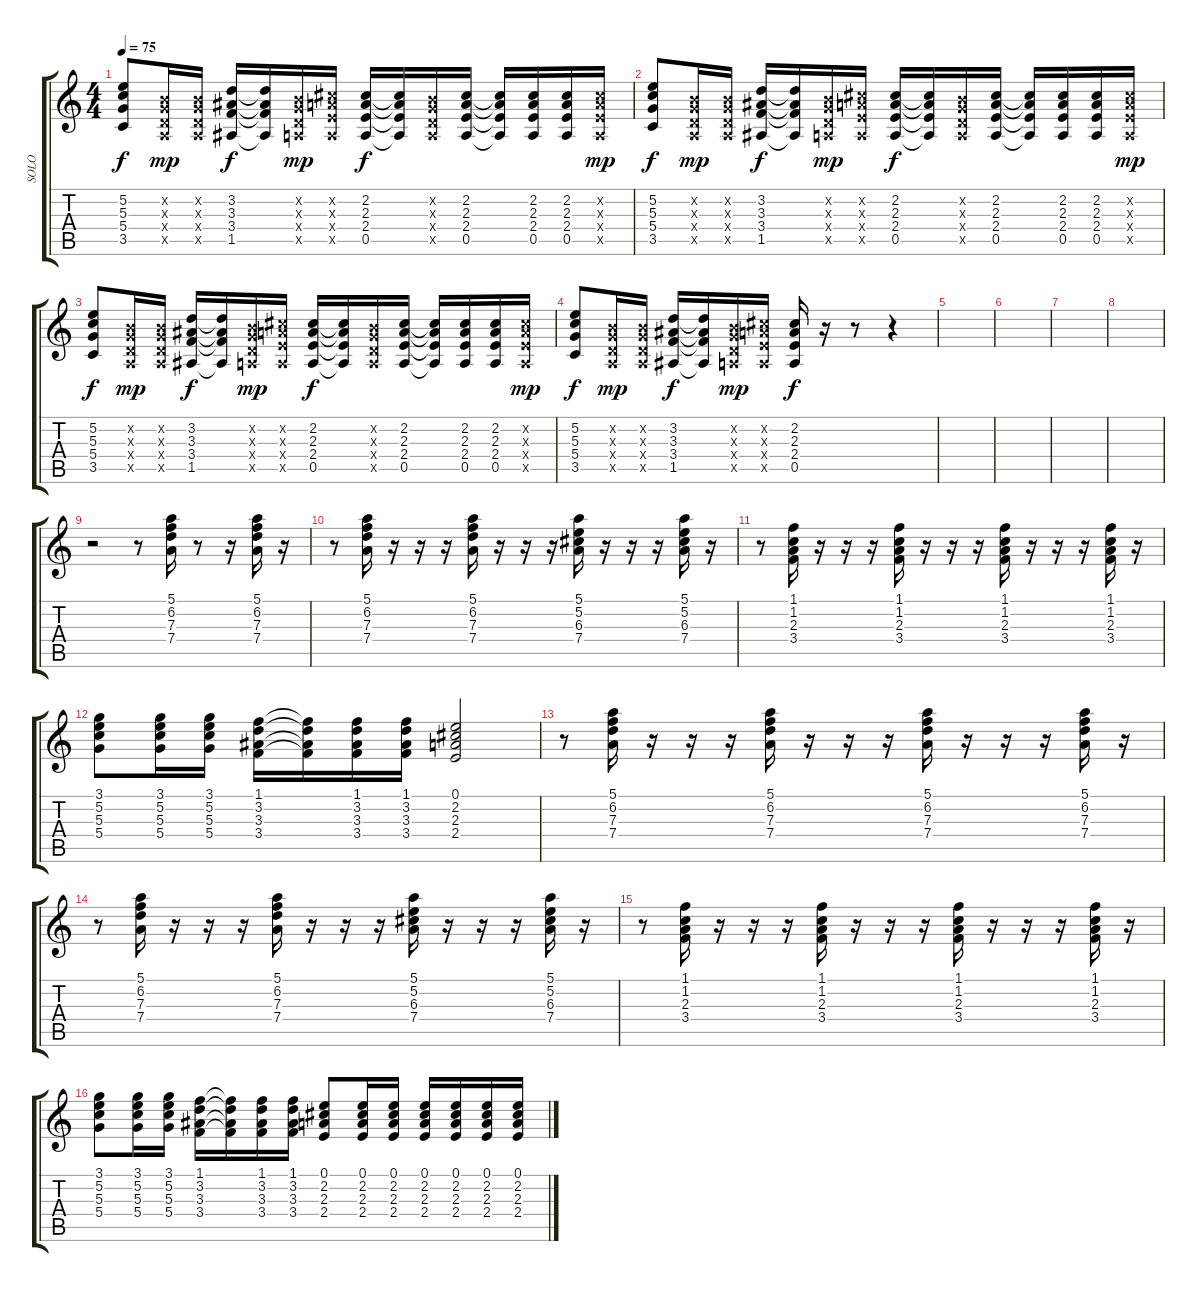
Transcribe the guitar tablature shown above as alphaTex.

\track ("SOLO" "SOLO") {instrument acousticguitarsteel}
\staff {score tabs}
\tuning (E4 B3 G3 D3 A2 E2) {hide}
\ts (4 4)
\tempo 75
\clef g2
\ks c
(5.2 5.3 5.4 3.5).8{dy f instrument acousticguitarsteel} (0.2{x} 0.3{x} 0.4{x} 0.5{x}).16{dy mp} (0.2{x} 0.3{x} 0.4{x} 0.5{x}).16 (3.2 3.3 3.4 1.5).16{dy f} (3.2{t} 3.3{t} 3.4{t} 1.5{t}).16 (0.2{x} 0.3{x} 0.4{x} 0.5{x}).16{dy mp} (2.2{x} 2.3{x} 2.4{x} 0.5{x}).16 (2.2 2.3 2.4 0.5).16{dy f} (2.2{t} 2.3{t} 2.4{t} 0.5{t}).16 (0.2{x} 0.3{x} 0.4{x} 0.5{x}).16 (2.2 2.3 2.4 0.5).16 (2.2{t} 2.3{t} 2.4{t} 0.5{t}).16 (2.2 2.3 2.4 0.5).16 (2.2 2.3 2.4 0.5).16 (2.2{x} 2.3{x} 2.4{x} 0.5{x}).16{dy mp} |
(5.2 5.3 5.4 3.5).8{dy f} (0.2{x} 0.3{x} 0.4{x} 0.5{x}).16{dy mp} (0.2{x} 0.3{x} 0.4{x} 0.5{x}).16 (3.2 3.3 3.4 1.5).16{dy f} (3.2{t} 3.3{t} 3.4{t} 1.5{t}).16 (0.2{x} 0.3{x} 0.4{x} 0.5{x}).16{dy mp} (2.2{x} 2.3{x} 2.4{x} 0.5{x}).16 (2.2 2.3 2.4 0.5).16{dy f} (2.2{t} 2.3{t} 2.4{t} 0.5{t}).16 (0.2{x} 0.3{x} 0.4{x} 0.5{x}).16 (2.2 2.3 2.4 0.5).16 (2.2{t} 2.3{t} 2.4{t} 0.5{t}).16 (2.2 2.3 2.4 0.5).16 (2.2 2.3 2.4 0.5).16 (2.2{x} 2.3{x} 2.4{x} 0.5{x}).16{dy mp} |
(5.2 5.3 5.4 3.5).8{dy f} (0.2{x} 0.3{x} 0.4{x} 0.5{x}).16{dy mp} (0.2{x} 0.3{x} 0.4{x} 0.5{x}).16 (3.2 3.3 3.4 1.5).16{dy f} (3.2{t} 3.3{t} 3.4{t} 1.5{t}).16 (0.2{x} 0.3{x} 0.4{x} 0.5{x}).16{dy mp} (2.2{x} 2.3{x} 2.4{x} 0.5{x}).16 (2.2 2.3 2.4 0.5).16{dy f} (2.2{t} 2.3{t} 2.4{t} 0.5{t}).16 (0.2{x} 0.3{x} 0.4{x} 0.5{x}).16 (2.2 2.3 2.4 0.5).16 (2.2{t} 2.3{t} 2.4{t} 0.5{t}).16 (2.2 2.3 2.4 0.5).16 (2.2 2.3 2.4 0.5).16 (2.2{x} 2.3{x} 2.4{x} 0.5{x}).16{dy mp} |
(5.2 5.3 5.4 3.5).8{dy f} (0.2{x} 0.3{x} 0.4{x} 0.5{x}).16{dy mp} (0.2{x} 0.3{x} 0.4{x} 0.5{x}).16 (3.2 3.3 3.4 1.5).16{dy f} (3.2{t} 3.3{t} 3.4{t} 1.5{t}).16 (0.2{x} 0.3{x} 0.4{x} 0.5{x}).16{dy mp} (2.2{x} 2.3{x} 2.4{x} 0.5{x}).16 (2.2 2.3 2.4 0.5).16{dy f} r.16 r.8 r.4 |
|
|
|
|
r.2 r.8 (5.1 6.2 7.3 7.4).16 r.8 r.16 (5.1 6.2 7.3 7.4).16 r.16 |
r.8 (5.1 6.2 7.3 7.4).16 r.16 r.16 r.16 (5.1 6.2 7.3 7.4).16 r.16 r.16 r.16 (5.1 5.2 6.3 7.4).16 r.16 r.16 r.16 (5.1 5.2 6.3 7.4).16 r.16 |
r.8 (1.1 1.2 2.3 3.4).16 r.16 r.16 r.16 (1.1 1.2 2.3 3.4).16 r.16 r.16 r.16 (1.1 1.2 2.3 3.4).16 r.16 r.16 r.16 (1.1 1.2 2.3 3.4).16 r.16 |
(3.1 5.2 5.3 5.4).8 (3.1 5.2 5.3 5.4).16 (3.1 5.2 5.3 5.4).16 (1.1 3.2 3.3 3.4).16 (1.1{t} 3.2{t} 3.3{t} 3.4{t}).16 (1.1 3.2 3.3 3.4).16 (1.1 3.2 3.3 3.4).16 (0.1 2.2 2.3 2.4).2 |
r.8 (5.1 6.2 7.3 7.4).16 r.16 r.16 r.16 (5.1 6.2 7.3 7.4).16 r.16 r.16 r.16 (5.1 6.2 7.3 7.4).16 r.16 r.16 r.16 (5.1 6.2 7.3 7.4).16 r.16 |
r.8 (5.1 6.2 7.3 7.4).16 r.16 r.16 r.16 (5.1 6.2 7.3 7.4).16 r.16 r.16 r.16 (5.1 5.2 6.3 7.4).16 r.16 r.16 r.16 (5.1 5.2 6.3 7.4).16 r.16 |
r.8 (1.1 1.2 2.3 3.4).16 r.16 r.16 r.16 (1.1 1.2 2.3 3.4).16 r.16 r.16 r.16 (1.1 1.2 2.3 3.4).16 r.16 r.16 r.16 (1.1 1.2 2.3 3.4).16 r.16 |
(3.1 5.2 5.3 5.4).8 (3.1 5.2 5.3 5.4).16 (3.1 5.2 5.3 5.4).16 (1.1 3.2 3.3 3.4).16 (1.1{t} 3.2{t} 3.3{t} 3.4{t}).16 (1.1 3.2 3.3 3.4).16 (1.1 3.2 3.3 3.4).16 (0.1 2.2 2.3 2.4).8 (0.1 2.2 2.3 2.4).16 (0.1 2.2 2.3 2.4).16 (0.1 2.2 2.3 2.4).16 (0.1 2.2 2.3 2.4).16 (0.1 2.2 2.3 2.4).16 (0.1 2.2 2.3 2.4).16
